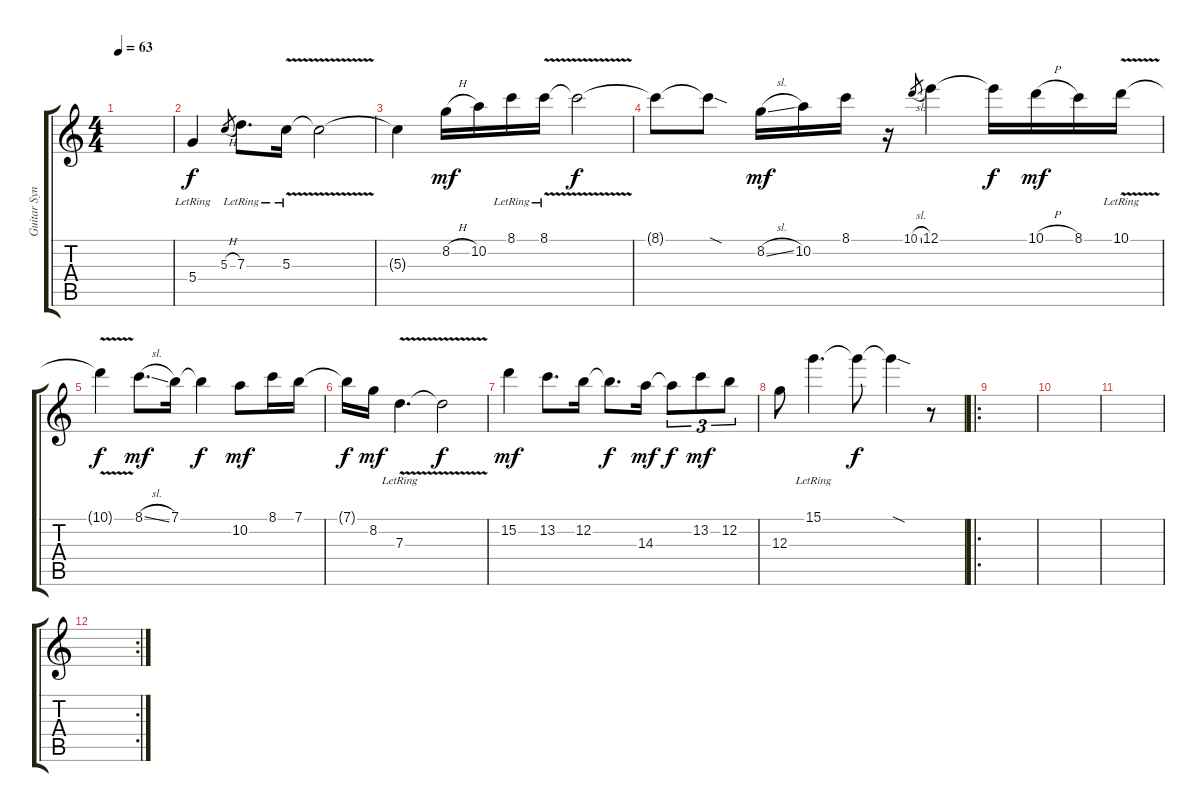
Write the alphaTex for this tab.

\track ("Guitar Synth" "Guitar Syn") {instrument overdrivenguitar}
\staff {score tabs}
\tuning (E4 B3 G3 D3 A2 E2) {hide}
\ts (4 4)
\tempo 63
\clef g2
\ks c
|
5.4{lr}.4 5.3{h}.8{gr} 7.3{lr}.8{d} 5.3{v lr}.16 5.3{t}.2{dy f} |
5.3{t}.4 8.2{h}.16{dy mf} 10.2.16 8.1{lr}.16 8.1{v lr}.16 8.1{t}.2{dy f} |
8.1{t}.8 8.1{sod t}.8 8.2{sl}.16{dy mf} 10.2.16 8.1.16 r.16 10.1{sl}.8{gr} 12.1.4 12.1{t}.16{dy f} 10.1{h}.16{dy mf} 8.1.16 10.1{v lr}.16 |
10.1{t}.4{dy f} 8.1{sl}.8{d dy mf} 7.1.16 7.1{t}.4{dy f} 10.2.8{dy mf} 8.1.16 7.1.16 |
7.1{t}.16{dy f} 8.2.16{dy mf} 7.3{v lr}.4{d} 7.3{t}.2{dy f} |
15.2.4{dy mf} 13.2.8{d} 12.2.16 12.2{t}.8{d dy f} 14.3.16{dy mf} 14.3{t}.8{tu (3 2) dy f} 13.2.8{tu (3 2) dy mf} 12.2.8{tu (3 2)} |
12.3.8 15.1{lr}.4{d} 15.1{t}.8{dy f} 15.1{sod t}.4 r.8 |
\ro
|
|
|
\rc 2
